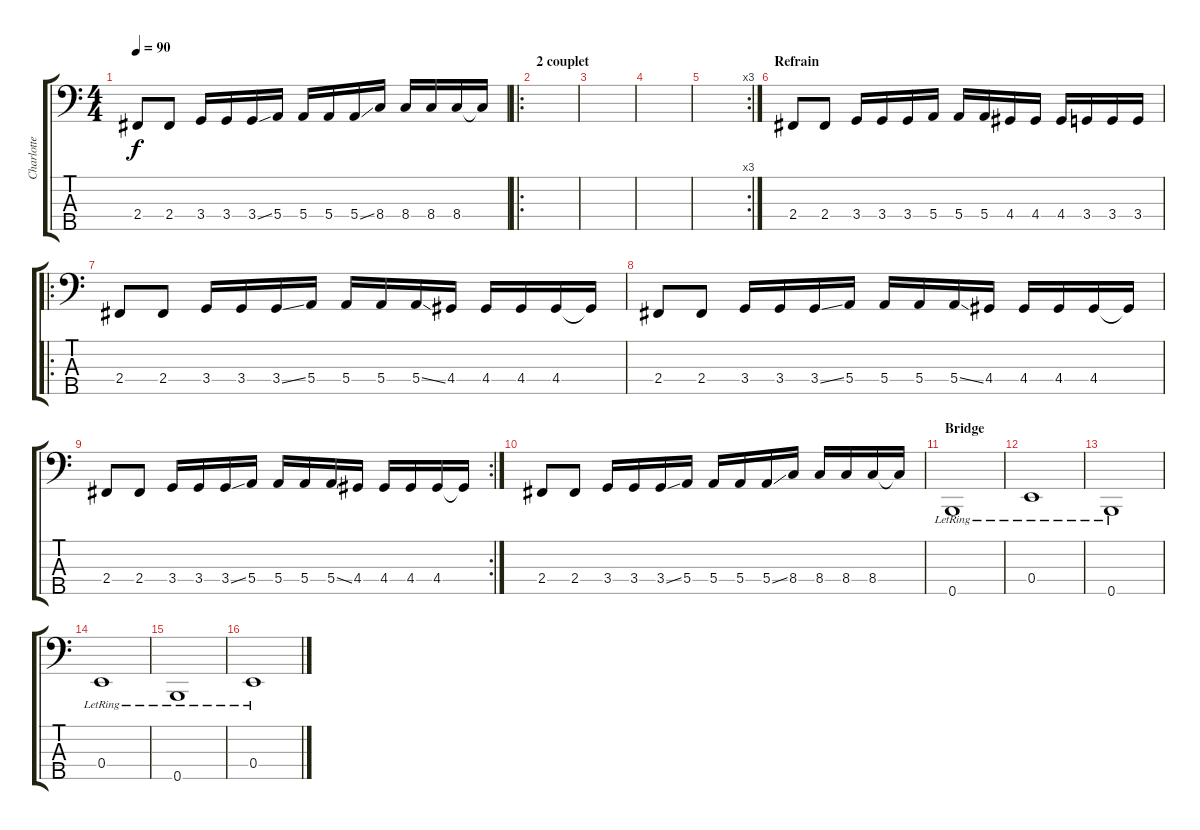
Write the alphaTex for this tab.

\track ("Charlotte" "Charlotte") {instrument electricbassfinger}
\staff {score tabs}
\tuning (G2 D2 A1 E1 B0) {hide}
\ts (4 4)
\tempo 90
\clef f4
\ks c
2.4.8{dy f} 2.4.8 3.4.16 3.4.16 3.4{ss}.16 5.4.16 5.4.16 5.4.16 5.4{ss}.16 8.4.16 8.4.16 8.4.16 8.4.16 8.4{t}.16 |
\ro
\section ("" "2 couplet")
|
|
|
\rc 3
|
\section ("" "Refrain")
2.4.8 2.4.8 3.4.16 3.4.16 3.4.16 5.4.16 5.4.16 5.4.16 4.4.16 4.4.16 4.4.16 3.4.16 3.4.16 3.4.16 |
\ro
2.4.8 2.4.8 3.4.16 3.4.16 3.4{ss}.16 5.4.16 5.4.16 5.4.16 5.4{ss}.16 4.4.16 4.4.16 4.4.16 4.4.16 4.4{t}.16 |
2.4.8 2.4.8 3.4.16 3.4.16 3.4{ss}.16 5.4.16 5.4.16 5.4.16 5.4{ss}.16 4.4.16 4.4.16 4.4.16 4.4.16 4.4{t}.16 |
\rc 2
2.4.8 2.4.8 3.4.16 3.4.16 3.4{ss}.16 5.4.16 5.4.16 5.4.16 5.4{ss}.16 4.4.16 4.4.16 4.4.16 4.4.16 4.4{t}.16 |
2.4.8 2.4.8 3.4.16 3.4.16 3.4{ss}.16 5.4.16 5.4.16 5.4.16 5.4{ss}.16 8.4.16 8.4.16 8.4.16 8.4.16 8.4{t}.16 |
\section ("" "Bridge")
0.5{lr}.1 |
0.4{lr}.1 |
0.5{lr}.1 |
0.4{lr}.1 |
0.5{lr}.1 |
0.4{lr}.1
